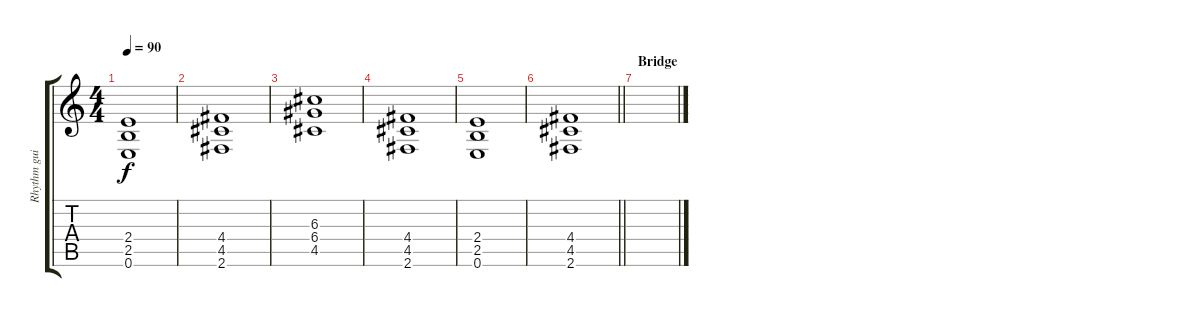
\track ("Rhythm guitar" "Rhythm gui") {instrument distortionguitar}
\staff {score tabs}
\tuning (E4 B3 G3 D3 A2 E2) {hide}
\ts (4 4)
\tempo 90
\clef g2
\ks c
(2.4 2.5 0.6).1{dy f} |
(4.4 4.5 2.6).1 |
(6.3 6.4 4.5).1 |
(4.4 4.5 2.6).1 |
(2.4 2.5 0.6).1 |
\barLineRight lightlight
(4.4 4.5 2.6).1{volume 0} |
\section ("" "Bridge")
